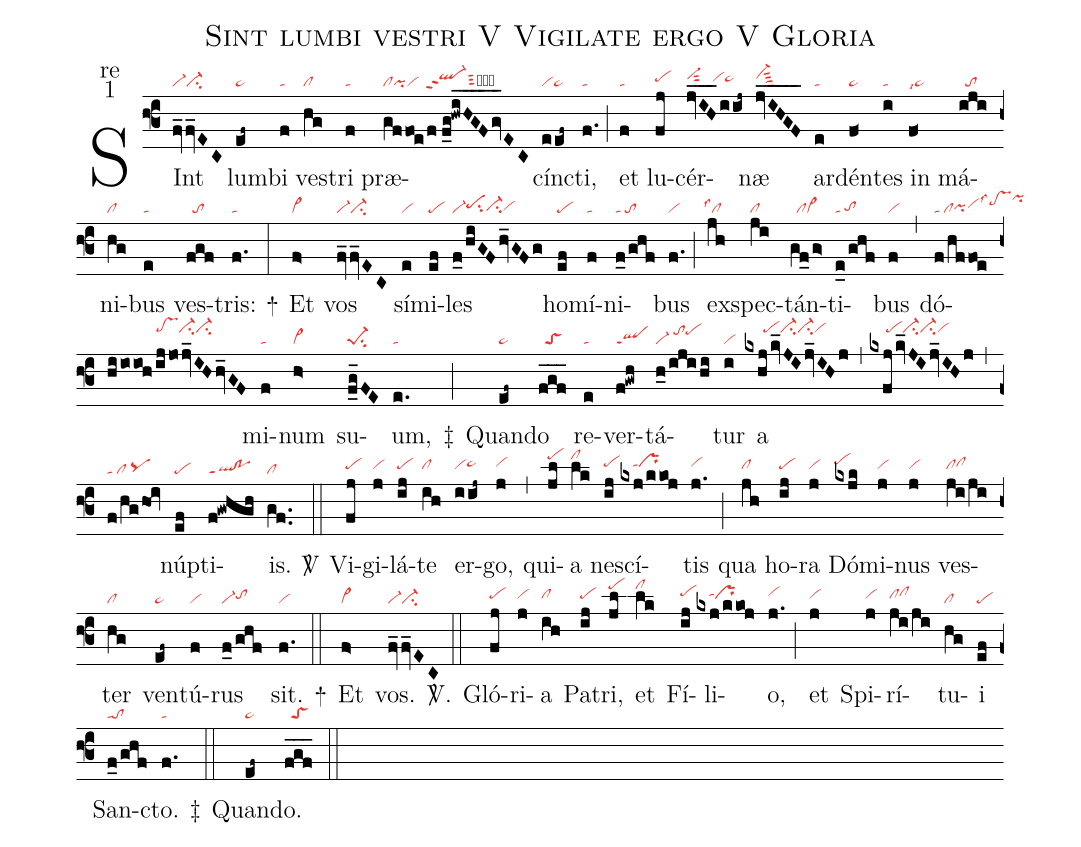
name:Sint lumbi vestri V Vigilate ergo V Gloria;
office-part:re;
mode:1;
nabc-lines:1;
%%
(f3)
SInt(fv_fv_EC|vi-ci-) lum(ef~|ta>)bi(f|ta) ves(hg|cl)tri(f|ta) præ(gffoef//f_g!hwi_H_G_F_gv_EC|clpivi//ql-hippt2sut3ciM-hi)cín(eef~|vita>)cti,(f.|ta) (;)
et(f|ta) lu(fj|pehh)cér(jv_I_H_iij~|vi-hisut2///vihhta>hh)næ(jv_I_H_G_F_|vi-hisut4) ar(e|ta)dén(f<|ta>)tes(i|ta) in(f<|ta>lsi7) má(iji|//to)ni(hg|cl)bus(e|ta) ves(fgf|//to)tris:(f.|ta) +(:)
Et(f>|vi>) vos(fv_fv_EC|vi-ci-) sí(e|vi)mi(ef|pe)les(f_0/hiGFhv_GFg|vi-pehhsu2ci-hgvihg) ho(ef|pe)mí(f|ta)ni(f_0/ghf|ta/to)bus(f.|vi) (;)
ex(jh|`cllss1)spec(ji|cl)tán(gf_/g>|//clvi>)ti(e_0/ghf|ta/tohg)bus(f|vi) (,)
dó(f/hffoe/hiioioh|ta/clpihgvihhlss3pthipihk|ijjojv_IHhv_GF|pthkci-hkci-hk)mi(f|ta)num(h>|vi>) su(f_g_FE|pe-1su2)um,(e.|ta) <sp>\ddag{}</sp>(;)
Quan(ef~|ta>)do(fgf___|//toS) re(e|ta)ver(f!gwh|qlppt1)tá(h_0/iji/hi|vi-/tohjpehj)tur(i|vi) a(kxhj/kv_JI/jv_IHj|//////pehkci-hkci-hkvihk) (,)
(kxfj/kv_JIjv_IHj|/////pehkci-hkci-hkvihk) (,)
(f/hghoi|ta/cl/pqhg) núp(ef|pe)ti(f!gwhgh|ql!poppt1)is.(gf..|cl) <sp>V/</sp>(::)
Vi(fj|pehh)gi(j|vihh)lá(ij|pehh)te(ih|clhh) er(iij~|vihhta>hi)go,(j|vihi) (,)
qui(jl|pehl)a(lk|clhl) nes(ij|pehi)cí(kxj/kkoj|////tahiprhi)tis(j.|vihi) (;)
qua(jh|clhh) ho(ij|pehh)ra(j|vihh) Dó(kxjk|pehj)mi(j|vihh)nus(j|vihh) ves(ji/ji|clhhclhi)ter(hg|cl) ven(ef~|ta>)tú(f|vi)rus(f_0/ghf|vi-tohh) sit.(f.|vi) +(::)
Et(f>|vi>) vos.(fv_fv_EC|vi-ci-) <sp>V/</sp>.(::)
Gló(fj|pehh)ri(j|vihh)a(ih|clhh) Pa(ij|pehh)tri,(jl|pehl) et(lk|clhl) Fí(ij|pehi)li(kxj/kkoj|////tahiprhh)o,(j.|vihi) (;)
et(j|vihh) Spi(j|vihh)rí(ji/ji|clhhclhi)tu(hg|cl)i(ef|pe) San(f_0/ghf|tato)cto.(f.|ta) <sp>\ddag{}</sp>(::)
Quan(ef~|ta>)do.(fgf___|//toS) (::)
